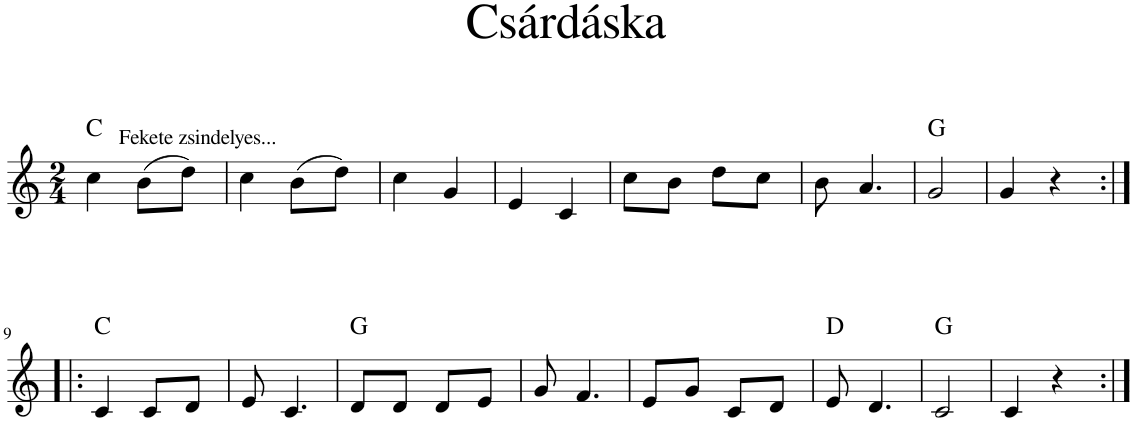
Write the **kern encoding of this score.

**kern	**harte
*part1	*part1
*staff1	*
*I"Piano	*
*I'Pno	*
*clefG2	*
*k[]	*
*M2/4	*
=1	=1
!LO:TX:a:t=Fekete zsindelyes...	!
4cc\	C:maj
(8b\L	.
8dd\J)	.
=2	=2
4cc\	.
(8b\L	.
8dd\J)	.
=3	=3
4cc\	.
4g/	.
=4	=4
4e/	.
4c/	.
=5	=5
8cc\L	.
8b\J	.
8dd\L	.
8cc\J	.
=6	=6
8b\	.
4.a/	.
=7	=7
2g/	G:maj
=8	=8
4g/	.
4r	.
!!LO:LB:g=z
=9:|!|:	=9:|!|:
4c/	C:maj
8c/L	.
8d/J	.
=10	=10
8e/	.
4.c/	.
=11	=11
8d/L	G:maj
8d/J	.
8d/L	.
8e/J	.
=12	=12
8g/	.
4.f/	.
=13	=13
8e/L	.
8g/J	.
8c/L	.
8d/J	.
=14	=14
8e/	D:maj
4.d/	.
=15	=15
2c/	G:maj
=16	=16
4c/	.
4r	.
=:|!	=:|!
*-	*-
